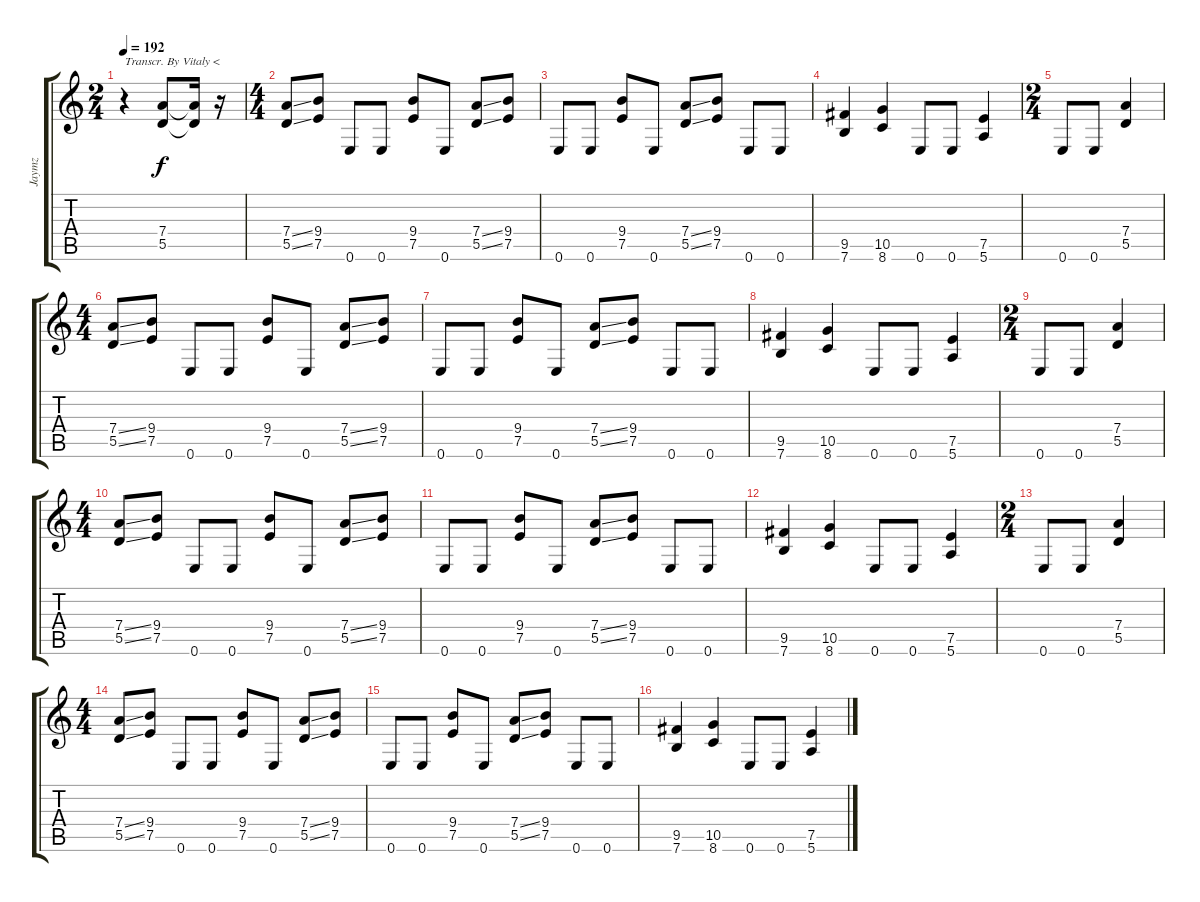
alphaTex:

\track ("Jaymz" "Jaymz") {instrument distortionguitar}
\staff {score tabs}
\tuning (E4 B3 G3 D3 A2 E2) {hide}
\ts (2 4)
\tempo 192
\clef g2
\ks c
r.4{txt "Transcr. By Vitaly <" dy f instrument distortionguitar} (7.4 5.5).8 (7.4{t} 5.5{t}).16 r.16 |
\ts (4 4)
(7.4{ss} 5.5{ss}).8 (9.4 7.5).8 0.6.8 0.6.8 (9.4 7.5).8 0.6.8 (7.4{ss} 5.5{ss}).8 (9.4 7.5).8 |
0.6.8 0.6.8 (9.4 7.5).8 0.6.8 (7.4{ss} 5.5{ss}).8 (9.4 7.5).8 0.6.8 0.6.8 |
(9.5 7.6).4 (10.5 8.6).4 0.6.8 0.6.8 (7.5 5.6).4 |
\ts (2 4)
0.6.8 0.6.8 (7.4 5.5).4 |
\ts (4 4)
(7.4{ss} 5.5{ss}).8 (9.4 7.5).8 0.6.8 0.6.8 (9.4 7.5).8 0.6.8 (7.4{ss} 5.5{ss}).8 (9.4 7.5).8 |
0.6.8 0.6.8 (9.4 7.5).8 0.6.8 (7.4{ss} 5.5{ss}).8 (9.4 7.5).8 0.6.8 0.6.8 |
(9.5 7.6).4 (10.5 8.6).4 0.6.8 0.6.8 (7.5 5.6).4 |
\ts (2 4)
0.6.8 0.6.8 (7.4 5.5).4 |
\ts (4 4)
(7.4{ss} 5.5{ss}).8 (9.4 7.5).8 0.6.8 0.6.8 (9.4 7.5).8 0.6.8 (7.4{ss} 5.5{ss}).8 (9.4 7.5).8 |
0.6.8 0.6.8 (9.4 7.5).8 0.6.8 (7.4{ss} 5.5{ss}).8 (9.4 7.5).8 0.6.8 0.6.8 |
(9.5 7.6).4 (10.5 8.6).4 0.6.8 0.6.8 (7.5 5.6).4 |
\ts (2 4)
0.6.8 0.6.8 (7.4 5.5).4 |
\ts (4 4)
(7.4{ss} 5.5{ss}).8 (9.4 7.5).8 0.6.8 0.6.8 (9.4 7.5).8 0.6.8 (7.4{ss} 5.5{ss}).8 (9.4 7.5).8 |
0.6.8 0.6.8 (9.4 7.5).8 0.6.8 (7.4{ss} 5.5{ss}).8 (9.4 7.5).8 0.6.8 0.6.8 |
(9.5 7.6).4 (10.5 8.6).4 0.6.8 0.6.8 (7.5 5.6).4
